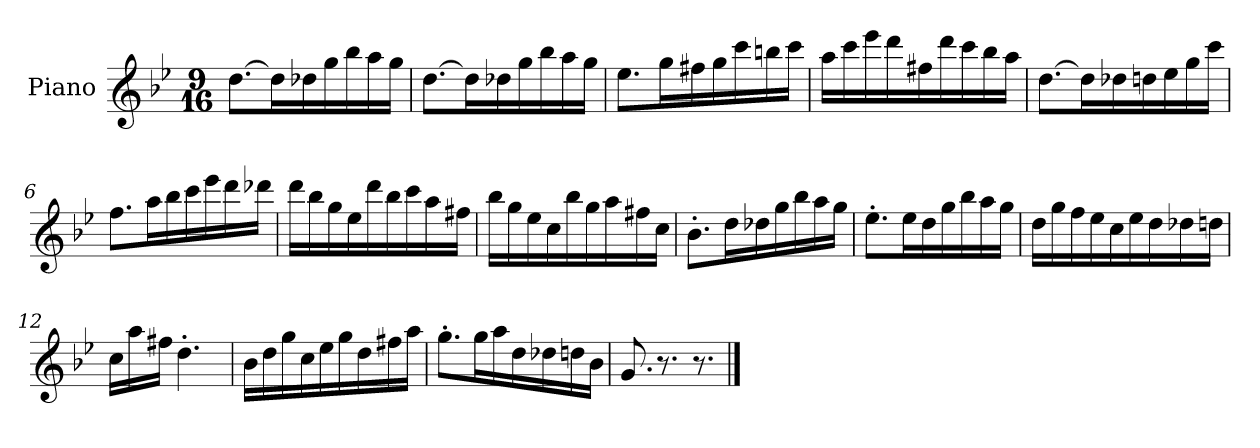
**kern
*part1
*staff1
*I"Piano
*I'Pno.
*clefG2
*k[b-e-]
*M9/16
*MM120
=1
[8.dd\L
16dd\L]
16dd-X\
16gg\
16bb-\
16aa\
16gg\JJ
=2
[8.dd\L
16dd\L]
16dd-X\
16gg\
16bb-\
16aa\
16gg\JJ
=3
8.ee-\L
16gg\L
16ff#X\
16gg\
16ccc\
16bbn\
16ccc\JJ
=4
16aa\LL
16ccc\
16eee-\
16ddd\
16ff#X\
16ddd\
16ccc\
16bb-\
16aa\JJ
!!LO:LB:g=z
=5
[8.dd\L
16dd\L]
16dd-X\
16ddn\
16ee-\
16gg\
16ccc\JJ
=6
8.ff\L
16aa\L
16bb-\
16ccc\
16eee-\
16ddd\
16ddd-X\JJ
=7
16ddd\LL
16bb-\
16gg\
16ee-\
16ddd\
16bb-\
16ccc\
16aa\
16ff#X\JJ
=8
16bb-\LL
16gg\
16ee-\
16cc\
16bb-\
16gg\
16aa\
16ff#X\
16cc\JJ
!!LO:LB:g=z
=9
8.b-'\L
16dd\L
16dd-X\
16gg\
16bb-\
16aa\
16gg\JJ
=10
8.ee-'\L
16ee-\L
16dd\
16gg\
16bb-\
16aa\
16gg\JJ
=11
16dd\LL
16gg\
16ff\
16ee-\
16cc\
16ee-\
16dd\
16dd-X\
16ddn\JJ
=12
16cc\LL
16aa\
16ff#X\JJ
4.dd'\
=13
16b-\LL
16dd\
16gg\
16cc\
16ee-\
16gg\
16dd\
16ff#X\
16aa\JJ
!!LO:LB:g=z
=14
8.gg'\L
16gg\L
16aa\
16dd\
16dd-X\
16ddn\
16b-\JJ
=15
8.g/
8.r
8.r
==
*-
